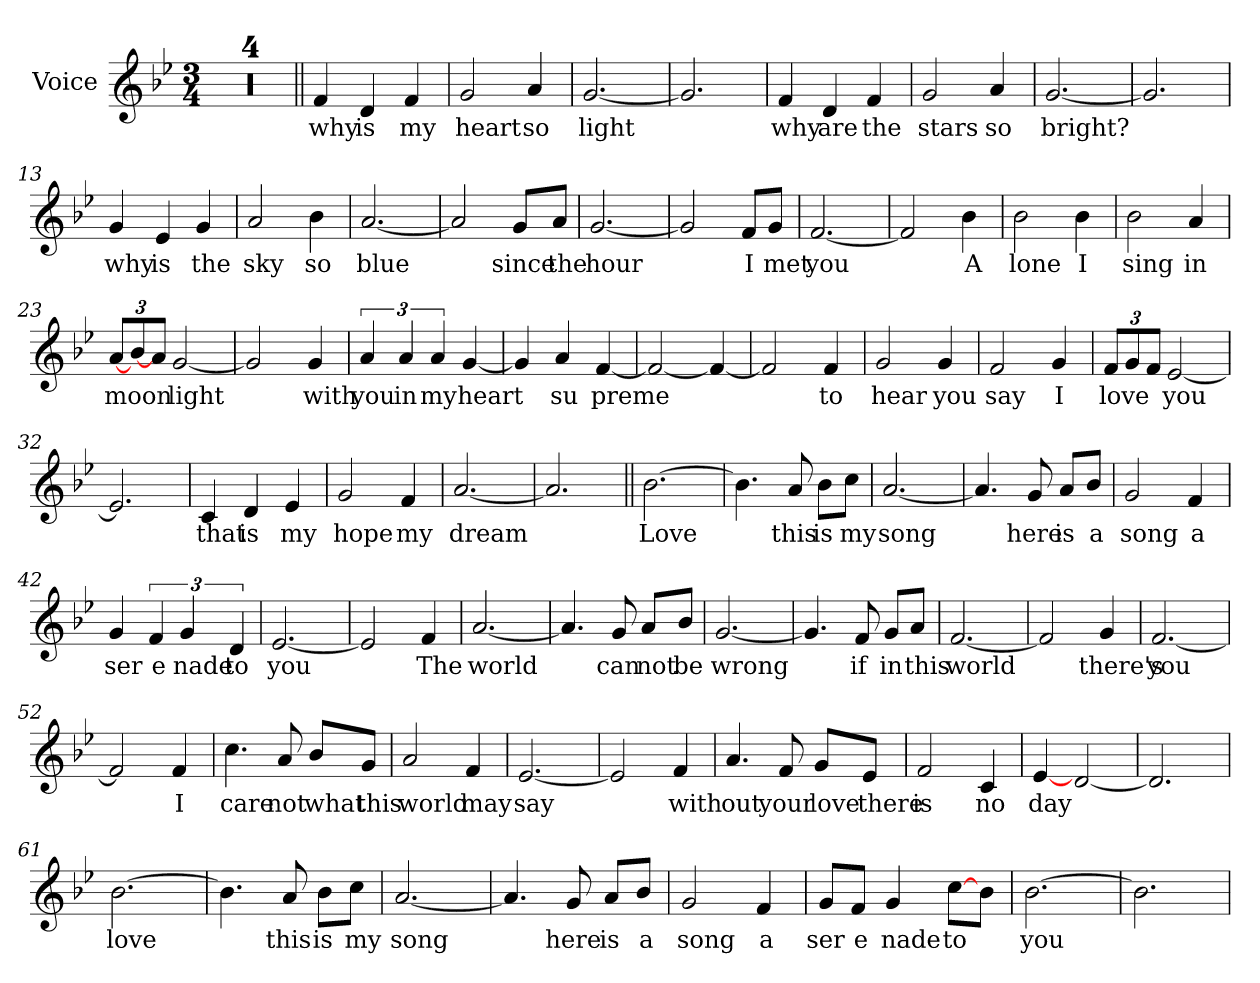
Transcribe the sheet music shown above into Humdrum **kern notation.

**kern	**text
*part1	*part1
*staff1	*staff1
*I"Voice	*
*I'V	*
*clefG2	*
*k[b-e-]	*
*B-:	*
*M3/4	*
=1	=1
!LO:N:vis=1	!
2.r	.
=2	=2
!LO:N:vis=1	!
2.r	.
=3	=3
!LO:N:vis=1	!
2.r	.
=4	=4
!LO:N:vis=1	!
2.r	.
=5||	=5||
!	!LO:LY:b
4f/	why
!	!LO:LY:b
4d/	is
!	!LO:LY:b
4f/	my
=6	=6
!	!LO:LY:b
2g/	heart
!	!LO:LY:b
4a/	so
!!LO:LB:g=z
=7	=7
!	!LO:LY:b
[2.g/	light
=8	=8
2.g/]	.
=9	=9
!	!LO:LY:b
4f/	why
!	!LO:LY:b
4d/	are
!	!LO:LY:b
4f/	the
=10	=10
!	!LO:LY:b
2g/	stars
!	!LO:LY:b
4a/	so
=11	=11
!	!LO:LY:b
[2.g/	bright?
=12	=12
2.g/]	.
=13	=13
!	!LO:LY:b
4g/	why
!	!LO:LY:b
4e-/	is
!	!LO:LY:b
4g/	the
=14	=14
!	!LO:LY:b
2a/	sky
!	!LO:LY:b
4b-\	so
=15	=15
!	!LO:LY:b
[2.a/	blue
!!LO:LB:g=z
=16	=16
2a/]	.
!	!LO:LY:b
8g/L	since
!	!LO:LY:b
8a/J	the
=17	=17
!	!LO:LY:b
[2.g/	hour
=18	=18
2g/]	.
!	!LO:LY:b
8f/L	I
!	!LO:LY:b
8g/J	met
=19	=19
!	!LO:LY:b
[2.f/	you
=20	=20
2f/]	.
!	!LO:LY:b
4b-\	A
=21	=21
!	!LO:LY:b
2b-\	lone
!	!LO:LY:b
4b-\	I
=22	=22
!	!LO:LY:b
2b-\	sing
!	!LO:LY:b
4a/	in
!!LO:LB:g=z
=23	=23
!	!LO:LY:b
[12a/L	moon
[12b-/	.
12a/J	.
!	!LO:LY:b
[2g/	light
=24	=24
2g/]	.
!	!LO:LY:b
4g/	with
=25	=25
!	!LO:LY:b
6a/	you
!	!LO:LY:b
6a/	in
!	!LO:LY:b
6a/	my
!	!LO:LY:b
[4g/	heart
=26	=26
4g/]	.
!	!LO:LY:b
4a/	su
!	!LO:LY:b
[4f/	preme
=27	=27
2f/_	.
4f/_	.
=28	=28
2f/]	.
!	!LO:LY:b
4f/	to
=29	=29
!	!LO:LY:b
2g/	hear
!	!LO:LY:b
4g/	you
!!LO:LB:g=z
=30	=30
!	!LO:LY:b
2f/	say
!	!LO:LY:b
4g/	I
=31	=31
!	!LO:LY:b
12f/L	love
12g/	.
12f/J	.
!	!LO:LY:b
[2e-/	you
=32	=32
2.e-/]	.
=33	=33
!	!LO:LY:b
4c/	that
!	!LO:LY:b
4d/	is
!	!LO:LY:b
4e-/	my
=34	=34
!	!LO:LY:b
2g/	hope
!	!LO:LY:b
4f/	my
=35	=35
!	!LO:LY:b
[2.a/	dream
=36	=36
2.a/]	.
=37||	=37||
!	!LO:LY:b
[2.b-\	Love
!!LO:LB:g=z
=38	=38
4.b-\]	.
!	!LO:LY:b
8a/	this
!	!LO:LY:b
8b-\L	is
!	!LO:LY:b
8cc\J	my
=39	=39
!	!LO:LY:b
[2.a/	song
=40	=40
4.a/]	.
!	!LO:LY:b
8g/	here
!	!LO:LY:b
8a/L	is
!	!LO:LY:b
8b-/J	a
=41	=41
!	!LO:LY:b
2g/	song
!	!LO:LY:b
4f/	a
=42	=42
!	!LO:LY:b
4g/	ser
!	!LO:LY:b
6f/	e
!	!LO:LY:b
6g/	nade
!	!LO:LY:b
6d/	to
=43	=43
!	!LO:LY:b
[2.e-/	you
=44	=44
2e-/]	.
!	!LO:LY:b
4f/	The
=45	=45
!	!LO:LY:b
[2.a/	world
!!LO:LB:g=z
=46	=46
4.a/]	.
!	!LO:LY:b
8g/	can
!	!LO:LY:b
8a/L	not
!	!LO:LY:b
8b-/J	be
=47	=47
!	!LO:LY:b
[2.g/	wrong
=48	=48
4.g/]	.
!	!LO:LY:b
8f/	if
!	!LO:LY:b
8g/L	in
!	!LO:LY:b
8a/J	this
=49	=49
!	!LO:LY:b
[2.f/	world
=50	=50
2f/]	.
!	!LO:LY:b
4g/	there's
=51	=51
!	!LO:LY:b
[2.f/	you
=52	=52
2f/]	.
!	!LO:LY:b
4f/	I
!!LO:LB:g=z
=53	=53
!	!LO:LY:b
4.cc\	care
!	!LO:LY:b
8a/	not
!	!LO:LY:b
8b-/L	what
!	!LO:LY:b
8g/J	this
=54	=54
!	!LO:LY:b
2a/	world
!	!LO:LY:b
4f/	may
=55	=55
!	!LO:LY:b
[2.e-/	say
=56	=56
2e-/]	.
!	!LO:LY:b
4f/	with
=57	=57
!	!LO:LY:b
4.a/	out
!	!LO:LY:b
8f/	your
!	!LO:LY:b
8g/L	love
!	!LO:LY:b
8e-/J	there
=58	=58
!	!LO:LY:b
2f/	is
!	!LO:LY:b
4c/	no
=59	=59
!	!LO:LY:b
[4e-/	day
[2d/	.
!!LO:PB:g=z
=60	=60
2.d/]	.
=61	=61
!	!LO:LY:b
[2.b-\	love
=62	=62
4.b-\]	.
!	!LO:LY:b
8a/	this
!	!LO:LY:b
8b-\L	is
!	!LO:LY:b
8cc\J	my
=63	=63
!	!LO:LY:b
[2.a/	song
=64	=64
4.a/]	.
!	!LO:LY:b
8g/	here
!	!LO:LY:b
8a/L	is
!	!LO:LY:b
8b-/J	a
=65	=65
!	!LO:LY:b
2g/	song
!	!LO:LY:b
4f/	a
=66	=66
!	!LO:LY:b
8g/L	ser
!	!LO:LY:b
8f/J	e
!	!LO:LY:b
4g/	nade
!	!LO:LY:b
[8cc\L	to
8b-\J	.
=67	=67
!	!LO:LY:b
[2.b-\	you
!!LO:LB:g=z
=68	=68
2.b-\]	.
=	=
*-	*-
